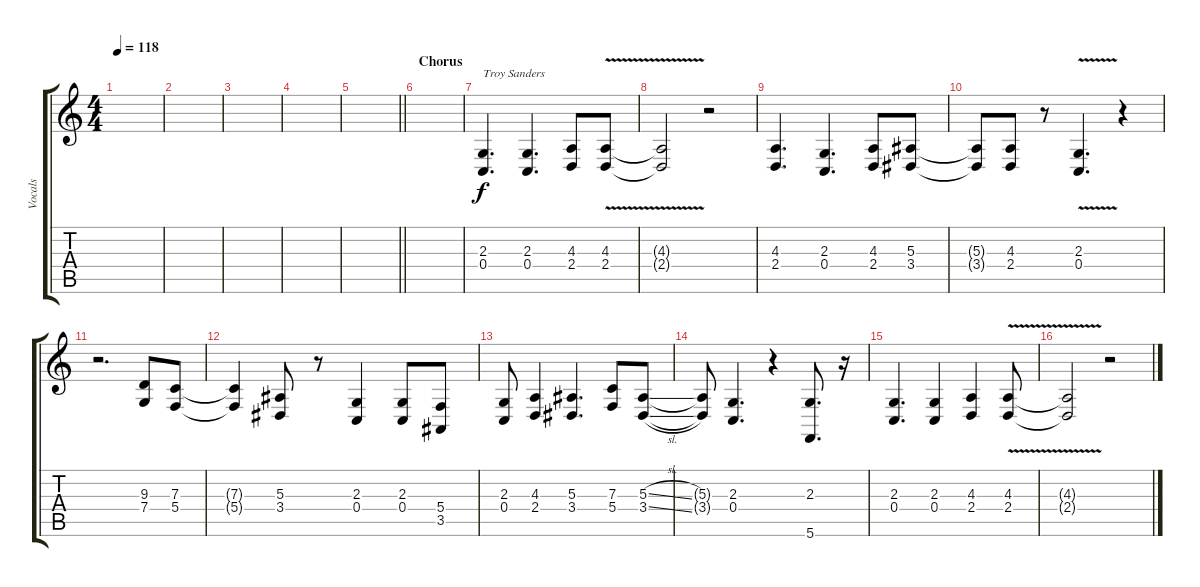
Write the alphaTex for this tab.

\track ("Vocals" "Vocals") {instrument altosax}
\staff {score tabs}
\tuning (D4 A3 F3 C3 G2 C2) {hide}
\ts (4 4)
\tempo 118
\clef g2
\ks c
|
|
|
|
\barLineRight lightlight
|
\section ("" "Chorus")
|
(2.3 0.4).4{d txt "Troy Sanders" volume 10} (2.3 0.4).4{d} (4.3 2.4).8 (4.3{v} 2.4{v}).8 |
(4.3{t} 2.4{t}).2{volume 5} r.2 |
(4.3 2.4).4{d volume 10} (2.3 0.4).4{d} (4.3 2.4).8 (5.3 3.4).8 |
(5.3{t} 3.4{t}).8 (4.3 2.4).8 r.8 (2.3{v} 0.4{v}).4{d volume 5} r.4 |
r.2{d} (9.3 7.4).8{volume 10} (7.3 5.4).8 |
(7.3{t} 5.4{t}).4 (5.3 3.4).8 r.8 (2.3 0.4).4 (2.3 0.4).8 (5.4 3.5).8 |
(2.3 0.4).8 (4.3 2.4).4 (5.3 3.4).4{d} (7.3 5.4).8 (5.3{sl} 3.4{sl}).8 |
(5.3{t} 3.4{t}).8 (2.3 0.4).4{d volume 5} r.4 (2.3 5.6).8{d volume 10} r.16 |
(2.3 0.4).4{d volume 10 instrument flute} (2.3 0.4).4 (4.3 2.4).4 (4.3{v} 2.4{v}).8 |
(4.3{t} 2.4{t}).2{volume 5} r.2
